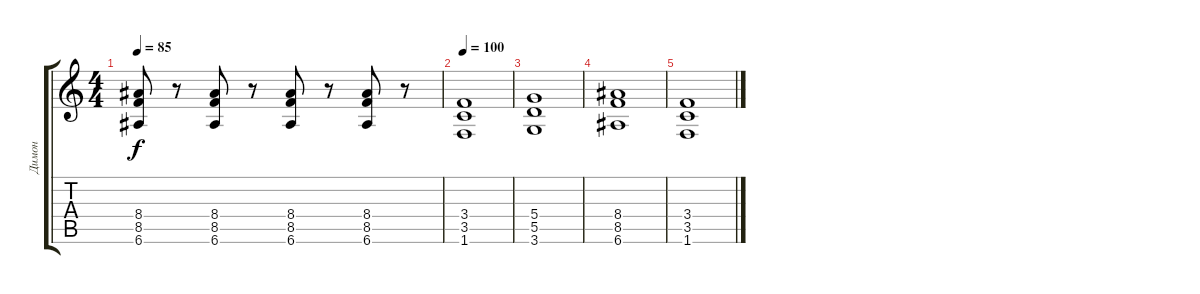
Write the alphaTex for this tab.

\track ("Димон" "Димон") {instrument distortionguitar}
\staff {score tabs}
\tuning (E4 B3 G3 D3 A2 E2) {hide}
\ts (4 4)
\tempo 85
\clef g2
\ks c
(8.4 8.5 6.6).8{dy f} r.8 (8.4 8.5 6.6).8 r.8 (8.4 8.5 6.6).8 r.8 (8.4 8.5 6.6).8 r.8 |
\tempo 100
(3.4 3.5 1.6).1 |
(5.4 5.5 3.6).1 |
(8.4 8.5 6.6).1 |
(3.4 3.5 1.6).1
